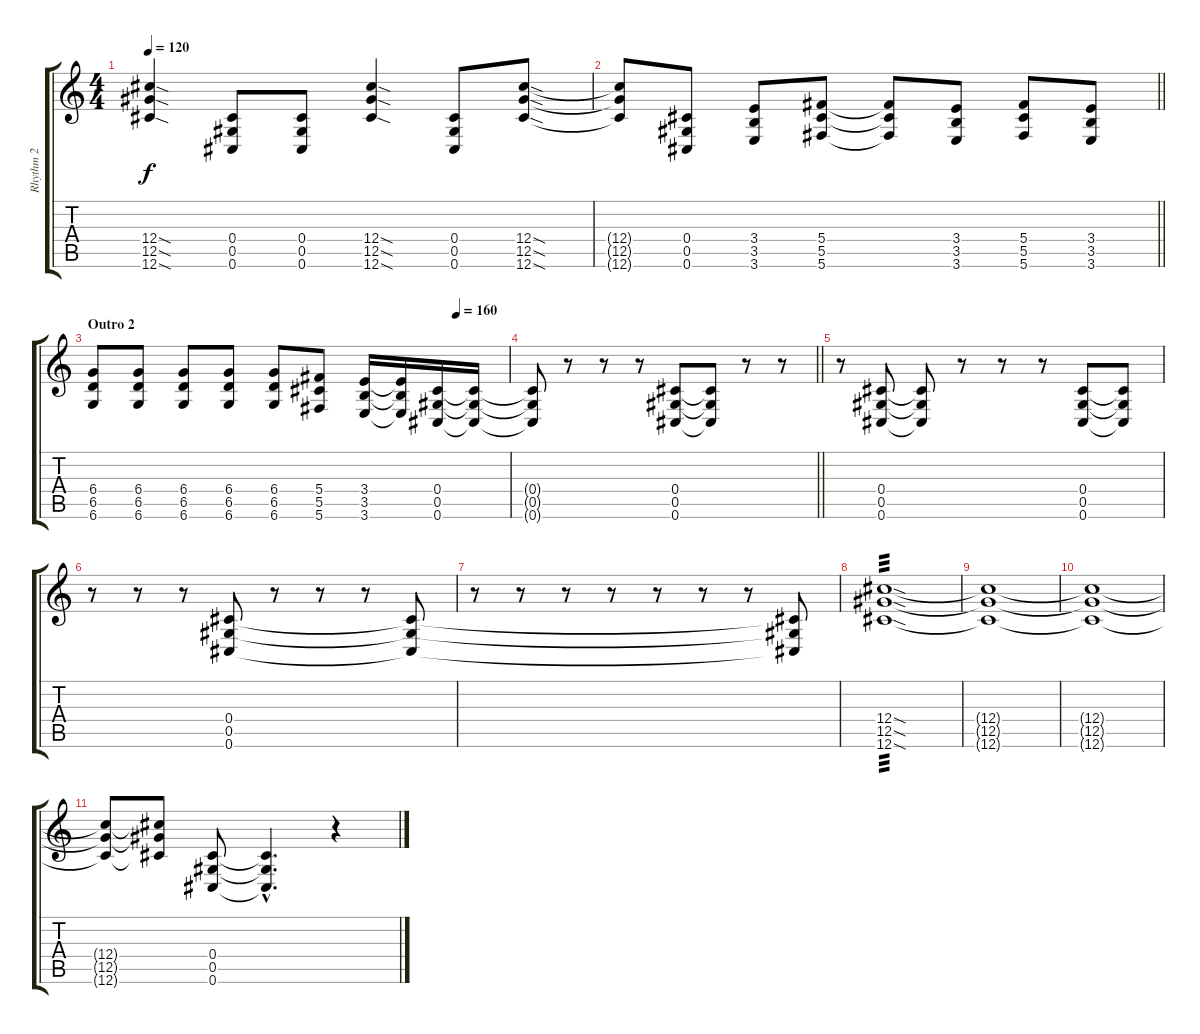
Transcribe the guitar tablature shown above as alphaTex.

\track ("Rhythm 2" "Rhythm 2") {instrument distortionguitar}
\staff {score tabs}
\tuning (Eb4 Bb3 Gb3 Db3 Ab2 Db2) {hide}
\ts (4 4)
\tempo 120
\clef g2
\ks c
(12.4{sod} 12.5{sod} 12.6{sod}).4{dy f} (0.4 0.5 0.6).8 (0.4 0.5 0.6).8 (12.4{sod} 12.5{sod} 12.6{sod}).4 (0.4 0.5 0.6).8 (12.4{sod} 12.5{sod} 12.6{sod}).8 |
\barLineRight lightlight
(12.4{t} 12.5{t} 12.6{t}).8 (0.4 0.5 0.6).8 (3.4 3.5 3.6).8 (5.4 5.5 5.6).8 (5.4{t} 5.5{t} 5.6{t}).8 (3.4 3.5 3.6).8 (5.4 5.5 5.6).8 (3.4 3.5 3.6).8 |
\section ("" "Outro 2")
\tempo (160 0.875)
(6.4 6.5 6.6).8 (6.4 6.5 6.6).8 (6.4 6.5 6.6).8 (6.4 6.5 6.6).8 (6.4 6.5 6.6).8 (5.4 5.5 5.6).8 (3.4 3.5 3.6).16 (3.4{t} 3.5{t} 3.6{t}).16 (0.4 0.5 0.6).16 (0.4{t} 0.5{t} 0.6{t}).16 |
\barLineRight lightlight
(0.4{t} 0.5{t} 0.6{t}).8 r.8 r.8 r.8 (0.4 0.5 0.6).8 (0.4{t} 0.5{t} 0.6{t}).8 r.8 r.8 |
r.8 (0.4 0.5 0.6).8 (0.4{t} 0.5{t} 0.6{t}).8 r.8 r.8 r.8 (0.4 0.5 0.6).8 (0.4{t} 0.5{t} 0.6{t}).8 |
r.8 r.8 r.8 (0.4 0.5 0.6).8 r.8 r.8 r.8 (0.4{t} 0.5{t} 0.6{t}).8 |
r.8 r.8 r.8 r.8 r.8 r.8 r.8 (0.4{t} 0.5{t} 0.6{t}).8 |
(12.4{sod} 12.5{sod} 12.6{sod}).1{tp 3} |
(12.4{t} 12.5{t} 12.6{t}).1 |
(12.4{t} 12.5{t} 12.6{t}).1 |
(12.4{t} 12.5{t} 12.6{t}).8 (12.4{t} 12.5{t} 12.6{t}).8 (0.4 0.5 0.6).8 (0.4{hac t} 0.5{hac t} 0.6{hac t}).4{d} r.4
